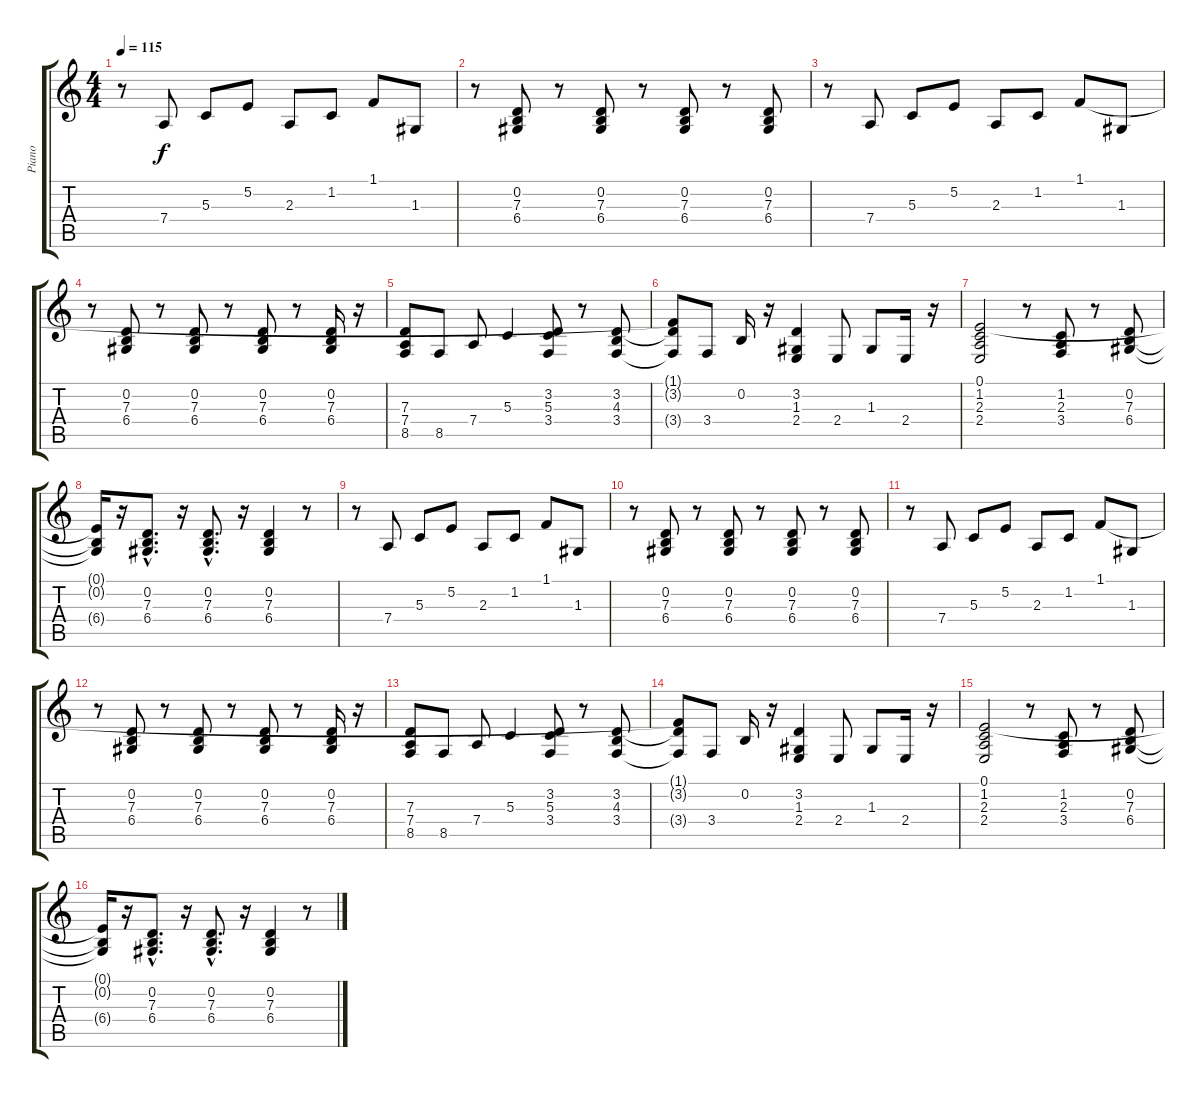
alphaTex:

\track ("Piano" "Piano") {instrument brightacousticpiano}
\staff {score tabs}
\tuning (E4 B3 G3 D3 A2 E2) {hide}
\ts (4 4)
\tempo 115
\clef g2
\ks c
r.8{dy f} 7.4.8 5.3.8 5.2.8 2.3.8 1.2.8 1.1.8 1.3.8 |
r.8 (0.2 7.3 6.4).8 r.8 (0.2 7.3 6.4).8 r.8 (0.2 7.3 6.4).8 r.8 (0.2 7.3 6.4).8 |
r.8 7.4.8 5.3.8 5.2.8 2.3.8 1.2.8 1.1.8 1.3.8 |
r.8 (0.2 7.3 6.4).8 r.8 (0.2 7.3 6.4).8 r.8 (0.2 7.3 6.4).8 r.8 (0.2 7.3 6.4).16 r.16 |
(7.3 7.4 8.5).8 8.5.8 7.4.8 5.3.4 (3.2 5.3 3.4).8 r.8 (3.2 4.3 3.4).8 |
(1.1{t} 3.2{t} 3.4{t}).8 3.4.8 0.2.16 r.16 (3.2 1.3 2.4).4 2.4.8 1.3.8 2.4.16 r.16 |
(0.1 1.2 2.3 2.4).2 r.8 (1.2 2.3 3.4).8 r.8 (0.2 7.3 6.4).8 |
(0.1{t} 0.2{t} 6.4{t}).16 r.16 (0.2{hac} 7.3{hac} 6.4{hac}).8{d} r.16 (0.2{hac} 7.3{hac} 6.4{hac}).8{d} r.16 (0.2 7.3 6.4).4 r.8 |
r.8 7.4.8 5.3.8 5.2.8 2.3.8 1.2.8 1.1.8 1.3.8 |
r.8 (0.2 7.3 6.4).8 r.8 (0.2 7.3 6.4).8 r.8 (0.2 7.3 6.4).8 r.8 (0.2 7.3 6.4).8 |
r.8 7.4.8 5.3.8 5.2.8 2.3.8 1.2.8 1.1.8 1.3.8 |
r.8 (0.2 7.3 6.4).8 r.8 (0.2 7.3 6.4).8 r.8 (0.2 7.3 6.4).8 r.8 (0.2 7.3 6.4).16 r.16 |
(7.3 7.4 8.5).8 8.5.8 7.4.8 5.3.4 (3.2 5.3 3.4).8 r.8 (3.2 4.3 3.4).8 |
(1.1{t} 3.2{t} 3.4{t}).8 3.4.8 0.2.16 r.16 (3.2 1.3 2.4).4 2.4.8 1.3.8 2.4.16 r.16 |
(0.1 1.2 2.3 2.4).2 r.8 (1.2 2.3 3.4).8 r.8 (0.2 7.3 6.4).8 |
(0.1{t} 0.2{t} 6.4{t}).16 r.16 (0.2{hac} 7.3{hac} 6.4{hac}).8{d} r.16 (0.2{hac} 7.3{hac} 6.4{hac}).8{d} r.16 (0.2 7.3 6.4).4 r.8
